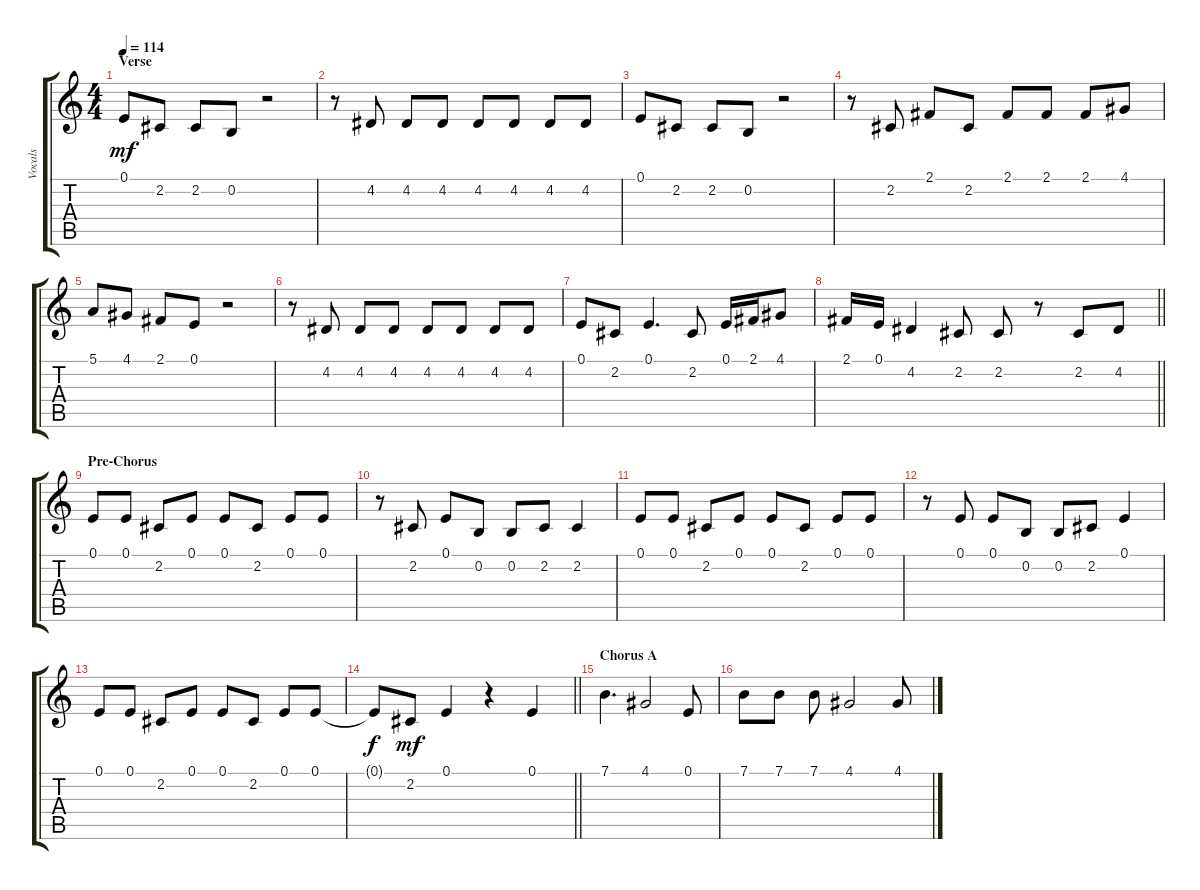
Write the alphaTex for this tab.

\track ("Vocals" "Vocals") {instrument acousticgrandpiano}
\staff {score tabs}
\tuning (E4 B3 G3 D3 A2 E2) {hide}
\ts (4 4)
\section ("" "Verse")
\tempo 114
\clef g2
\ks c
0.1.8{dy mf} 2.2.8 2.2.8 0.2.8 r.2 |
r.8 4.2.8 4.2.8 4.2.8 4.2.8 4.2.8 4.2.8 4.2.8 |
0.1.8 2.2.8 2.2.8 0.2.8 r.2 |
r.8 2.2.8 2.1.8 2.2.8 2.1.8 2.1.8 2.1.8 4.1.8 |
5.1.8 4.1.8 2.1.8 0.1.8 r.2 |
r.8 4.2.8 4.2.8 4.2.8 4.2.8 4.2.8 4.2.8 4.2.8 |
0.1.8 2.2.8 0.1.4{d} 2.2.8 0.1.16 2.1.16 4.1.8 |
\barLineRight lightlight
2.1.16 0.1.16 4.2.4 2.2.8 2.2.8 r.8 2.2.8 4.2.8 |
\section ("" "Pre-Chorus")
0.1.8 0.1.8 2.2.8 0.1.8 0.1.8 2.2.8 0.1.8 0.1.8 |
r.8 2.2.8 0.1.8 0.2.8 0.2.8 2.2.8 2.2.4 |
0.1.8 0.1.8 2.2.8 0.1.8 0.1.8 2.2.8 0.1.8 0.1.8 |
r.8 0.1.8 0.1.8 0.2.8 0.2.8 2.2.8 0.1.4 |
0.1.8 0.1.8 2.2.8 0.1.8 0.1.8 2.2.8 0.1.8 0.1.8 |
\barLineRight lightlight
0.1{t}.8{dy f} 2.2.8{dy mf} 0.1.4 r.4 0.1.4 |
\section ("" "Chorus A")
7.1.4{d} 4.1.2 0.1.8 |
7.1.8 7.1.8 7.1.8 4.1.2 4.1.8
